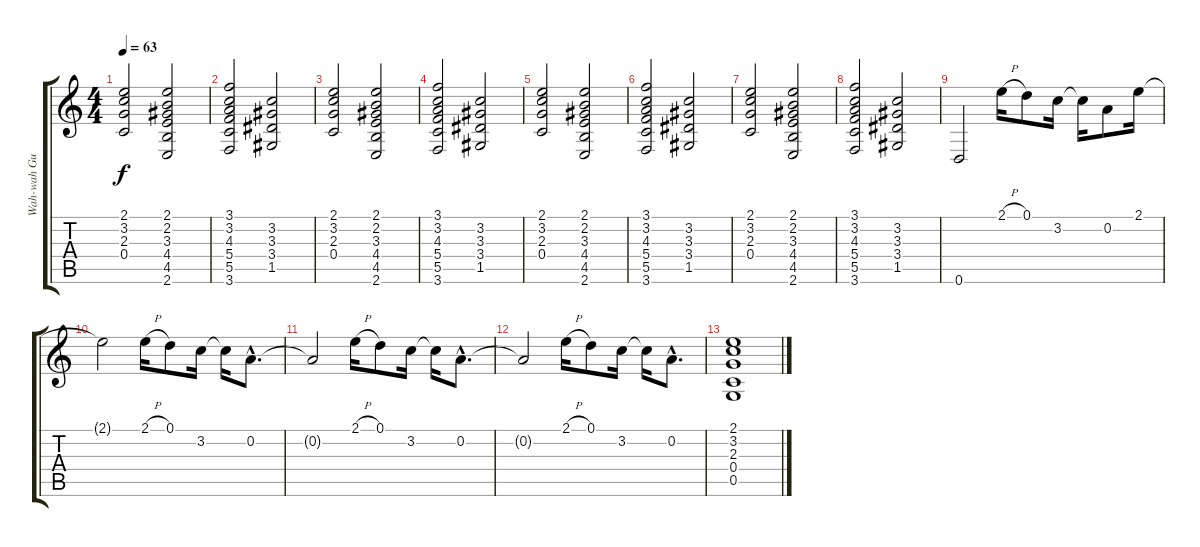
\track ("Wah-wah Guitar 1" "Wah-wah Gu") {instrument electricguitarjazz}
\staff {score tabs}
\tuning (D4 A3 F3 C3 G2 D2) {hide}
\ts (4 4)
\tempo 63
\clef g2
\ks c
(2.1 3.2 2.3 0.4).2{dy f} (2.1 2.2 3.3 4.4 4.5 2.6).2 |
(3.1 3.2 4.3 5.4 5.5 3.6).2 (3.2 3.3 3.4 1.5).2 |
(2.1 3.2 2.3 0.4).2 (2.1 2.2 3.3 4.4 4.5 2.6).2 |
(3.1 3.2 4.3 5.4 5.5 3.6).2 (3.2 3.3 3.4 1.5).2 |
(2.1 3.2 2.3 0.4).2 (2.1 2.2 3.3 4.4 4.5 2.6).2 |
(3.1 3.2 4.3 5.4 5.5 3.6).2 (3.2 3.3 3.4 1.5).2 |
(2.1 3.2 2.3 0.4).2 (2.1 2.2 3.3 4.4 4.5 2.6).2 |
(3.1 3.2 4.3 5.4 5.5 3.6).2 (3.2 3.3 3.4 1.5).2 |
0.6.2 2.1{h}.16 0.1.8 3.2.16 3.2{t}.16 0.2.8 2.1.16 |
2.1{t}.2 2.1{h}.16 0.1.8 3.2.16 3.2{t}.16 0.2{hac}.8{d} |
0.2{t}.2 2.1{h}.16 0.1.8 3.2.16 3.2{t}.16 0.2{hac}.8{d} |
0.2{t}.2 2.1{h}.16 0.1.8 3.2.16 3.2{t}.16 0.2{hac}.8{d} |
(2.1 3.2 2.3 0.4 0.5).1
